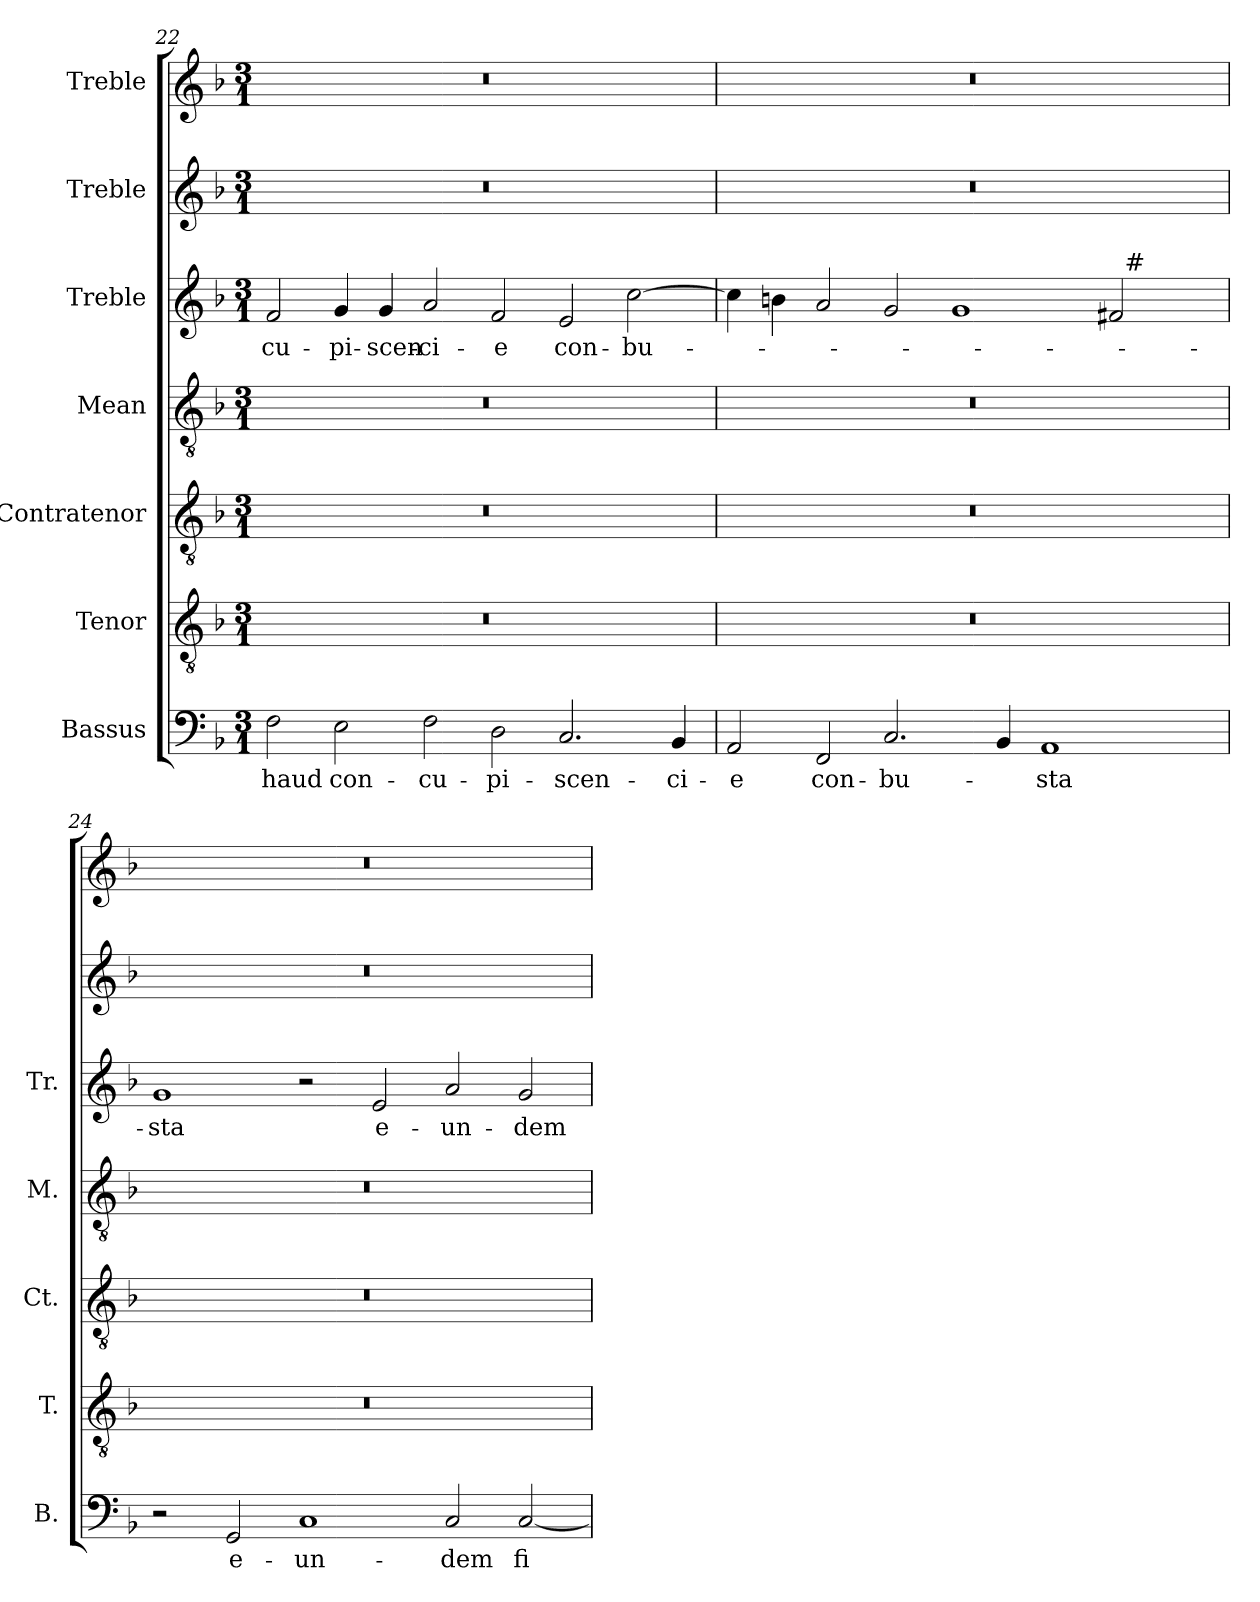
**kern	**text	**kern	**kern	**kern	**kern	**text	**kern	**kern
*part7	*part7	*part6	*part5	*part4	*part3	*part3	*part2	*part1
*staff7	*staff7	*staff6	*staff5	*staff4	*staff3	*staff3	*staff2	*staff1
*I"Bassus	*	*I"Tenor	*I"Contratenor	*I"Mean	*I"Treble	*	*I"Treble	*I"Treble
*I'B.	*	*I'T.	*I'Ct.	*I'M.	*I'Tr.	*	*	*
*clefF4	*	*clefGv2	*clefGv2	*clefGv2	*clefG2	*	*clefG2	*clefG2
*	*	*ITrd7c12	*ITrd7c12	*ITrd7c12	*	*	*	*
*k[b-]	*	*k[b-]	*k[b-]	*k[b-]	*k[b-]	*	*k[b-]	*k[b-]
*F:	*	*F:	*F:	*F:	*F:	*	*F:	*F:
*M3/1	*	*M3/1	*M3/1	*M3/1	*M3/1	*	*M3/1	*M3/1
=22	=22	=22	=22	=22	=22	=22	=22	=22
!	!LO:LY:b:color=#000000	!LO:N:vis=1	!LO:N:vis=1	!LO:N:vis=1	!	!	!	!
!	!	!	!	!	!	!LO:LY:b:color=#000000	!LO:N:vis=1	!LO:N:vis=1
2Fi\	haud	0.r	0.r	0.r	2fi/	-cu-	0.r	0.r
!	!LO:LY:b:color=#000000	!	!	!	!	!	!	!
!	!	!	!	!	!	!LO:LY:b:color=#000000	!	!
2Ei\	con-	.	.	.	4gi/	-pi-	.	.
!	!	!	!	!	!	!LO:LY:b:color=#000000	!	!
.	.	.	.	.	4gi/	-scen-	.	.
!	!LO:LY:b:color=#000000	!	!	!	!	!	!	!
!	!	!	!	!	!	!LO:LY:b:color=#000000	!	!
2Fi\	-cu-	.	.	.	2ai/	-ci-	.	.
!	!LO:LY:b:color=#000000	!	!	!	!	!	!	!
!	!	!	!	!	!	!LO:LY:b:color=#000000	!	!
2Di\	-pi-	.	.	.	2fi/	-e	.	.
!	!LO:LY:b:color=#000000	!	!	!	!	!	!	!
!	!	!	!	!	!	!LO:LY:b:color=#000000	!	!
2.Ci/	-scen-	.	.	.	2ei/	con-	.	.
!	!	!	!	!	!	!LO:LY:b:color=#000000	!	!
.	.	.	.	.	[>2cci\	-bu-	.	.
!	!LO:LY:b:color=#000000	!	!	!	!	!	!	!
4BB-i/	-ci-	.	.	.	.	.	.	.
=23	=23	=23	=23	=23	=23	=23	=23	=23
!	!LO:LY:b:color=#000000	!LO:N:vis=1	!LO:N:vis=1	!LO:N:vis=1	!	!	!LO:N:vis=1	!LO:N:vis=1
*	*	*	*	*	*^	*	*	*
2AAi/	-e	0.r	0.r	0.r	4cci\]	1ryy	.	0.r	0.r
.	.	.	.	.	4bni\	.	.	.	.
!	!LO:LY:b:color=#000000	!	!	!	!	!	!	!	!
2FFi/	con-	.	.	.	2ai/	.	.	.	.
!	!LO:LY:b:color=#000000	!	!	!	!	!	!	!	!
2.Ci/	-bu-	.	.	.	2gi/	1ryy	.	.	.
.	.	.	.	.	1gi	.	.	.	.
4BB-i/	.	.	.	.	.	.	.	.	.
!	!LO:LY:b:color=#000000	!	!	!	!	!	!	!	!
1AAi	-sta	.	.	.	.	2ryy	.	.	.
.	.	.	.	.	2f#i/	32ryy	.	.	.
.	.	.	.	.	.	256ryy	.	.	.
!	!	!	!	!	!	!LO:TX:a:t=#	!	!	!
.	.	.	.	.	.	4ryy	.	.	.
.	.	.	.	.	.	8ryy	.	.	.
.	.	.	.	.	.	16ryy	.	.	.
.	.	.	.	.	.	64..ryy	.	.	.
!!LO:LB:g=z
=24	=24	=24	=24	=24	=24	=24	=24	=24	=24
!	!	!LO:N:vis=1	!LO:N:vis=1	!LO:N:vis=1	!	!	!	!	!
*	*	*	*	*	*v	*v	*	*	*
*	*	*	*	*	*^	*	*	*
!	!	!	!	!	!	!	!LO:LY:b:color=#000000	!LO:N:vis=1	!LO:N:vis=1
*	*	*	*	*	*v	*v	*	*	*
2r	.	0.r	0.r	0.r	1gi	-sta	0.r	0.r
!	!LO:LY:b:color=#000000	!	!	!	!	!	!	!
2GGi/	e-	.	.	.	.	.	.	.
!	!LO:LY:b:color=#000000	!	!	!	!	!	!	!
1Ci	-un-	.	.	.	2r	.	.	.
!	!	!	!	!	!	!LO:LY:b:color=#000000	!	!
.	.	.	.	.	2ei/	e-	.	.
!	!LO:LY:b:color=#000000	!	!	!	!	!	!	!
!	!	!	!	!	!	!LO:LY:b:color=#000000	!	!
2Ci/	-dem	.	.	.	2ai/	-un-	.	.
!	!LO:LY:b:color=#000000	!	!	!	!	!	!	!
!	!	!	!	!	!	!LO:LY:b:color=#000000	!	!
[<2Ci/	fi-	.	.	.	2gi/	-dem	.	.
=	=	=	=	=	=	=	=	=
*-	*-	*-	*-	*-	*-	*-	*-	*-
